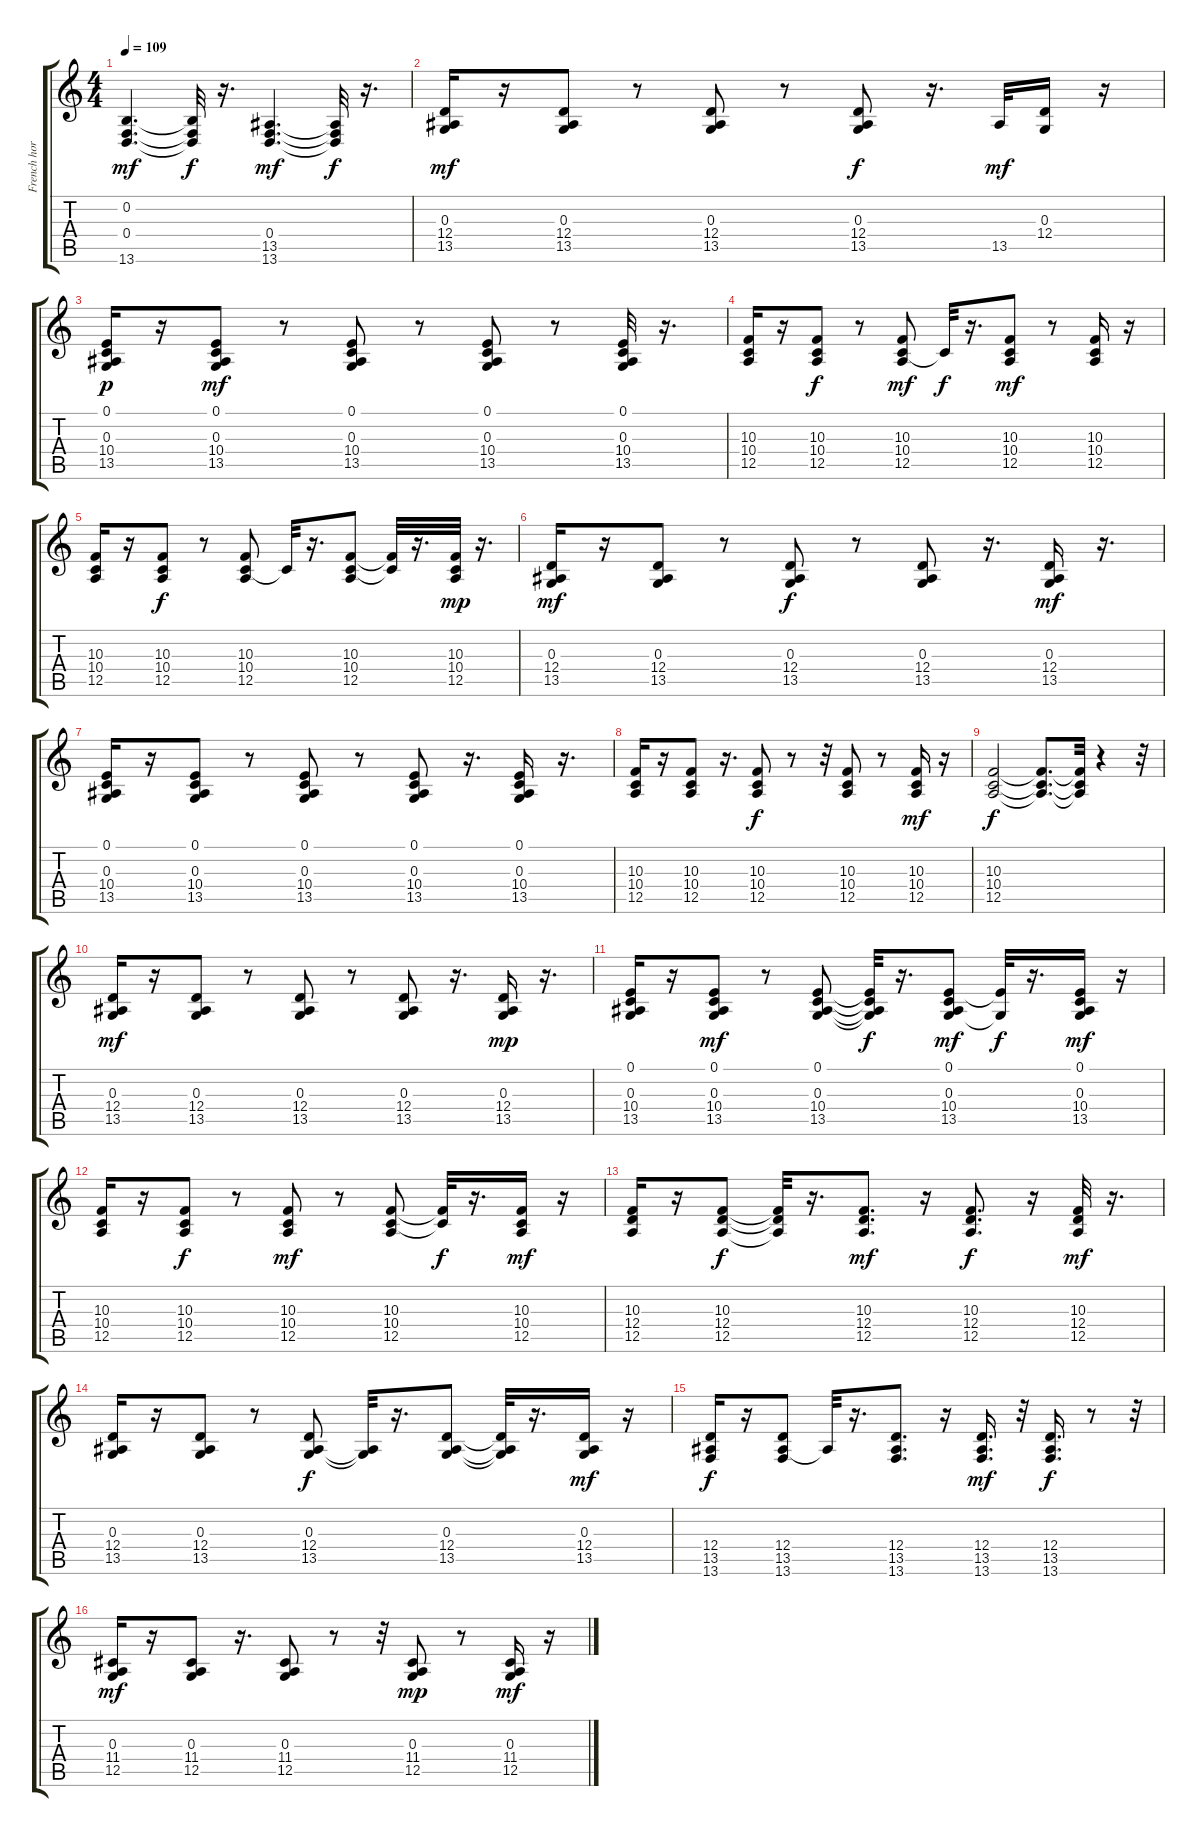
\track ("French horn" "French hor") {instrument frenchhorn}
\staff {score tabs}
\tuning (E4 B3 G3 D3 A2 E2) {hide}
\ts (4 4)
\tempo 109
\clef g2
\ks c
(0.2 0.4 13.6).4{d dy mf} (0.2{t} 0.4{t} 13.6{t}).32{dy f} r.16{d} (0.4 13.5 13.6).4{d dy mf} (0.4{t} 13.5{t} 13.6{t}).32{dy f} r.16{d} |
(0.3 12.4 13.5).16{dy mf} r.16 (0.3 12.4 13.5).8 r.8 (0.3 12.4 13.5).8 r.8 (0.3 12.4 13.5).8{dy f} r.16{d} 13.5.32{dy mf} (0.3 12.4).16 r.16 |
(0.1 0.3 10.4 13.5).16{dy p} r.16 (0.1 0.3 10.4 13.5).8{dy mf} r.8 (0.1 0.3 10.4 13.5).8 r.8 (0.1 0.3 10.4 13.5).8 r.8 (0.1 0.3 10.4 13.5).32 r.16{d} |
(10.3 10.4 12.5).16 r.16 (10.3 10.4 12.5).8{dy f} r.8 (10.3 10.4 12.5).8{dy mf} 10.4{t}.32{dy f} r.16{d} (10.3 10.4 12.5).8{dy mf} r.8 (10.3 10.4 12.5).16 r.16 |
(10.3 10.4 12.5).16 r.16 (10.3 10.4 12.5).8{dy f} r.8 (10.3 10.4 12.5).8 10.4{t}.32 r.16{d} (10.3 10.4 12.5).8 (10.3{t} 10.4{t}).32 r.16{d} (10.3 10.4 12.5).32{dy mp} r.16{d} |
(0.3 12.4 13.5).16{dy mf} r.16 (0.3 12.4 13.5).8 r.8 (0.3 12.4 13.5).8{dy f} r.8 (0.3 12.4 13.5).8 r.16{d} (0.3 12.4 13.5).16{dy mf} r.16{d} |
(0.1 0.3 10.4 13.5).16 r.16 (0.1 0.3 10.4 13.5).8 r.8 (0.1 0.3 10.4 13.5).8 r.8 (0.1 0.3 10.4 13.5).8 r.16{d} (0.1 0.3 10.4 13.5).16 r.16{d} |
(10.3 10.4 12.5).16 r.16 (10.3 10.4 12.5).8 r.16{d} (10.3 10.4 12.5).8{dy f} r.8 r.32 (10.3 10.4 12.5).8 r.8 (10.3 10.4 12.5).16{dy mf} r.16 |
(10.3 10.4 12.5).2{dy f} (10.3{t} 10.4{t} 12.5{t}).8{d} (10.3{t} 10.4{t} 12.5{t}).32 r.4 r.32 |
(0.3 12.4 13.5).16{dy mf} r.16 (0.3 12.4 13.5).8 r.8 (0.3 12.4 13.5).8 r.8 (0.3 12.4 13.5).8 r.16{d} (0.3 12.4 13.5).16{dy mp} r.16{d} |
(0.1 0.3 10.4 13.5).16 r.16 (0.1 0.3 10.4 13.5).8{dy mf} r.8 (0.1 0.3 10.4 13.5).8 (0.1{t} 0.3{t} 10.4{t} 13.5{t}).32{dy f} r.16{d} (0.1 0.3 10.4 13.5).8{dy mf} (0.1{t} 0.3{t}).32{dy f} r.16{d} (0.1 0.3 10.4 13.5).16{dy mf} r.16 |
(10.3 10.4 12.5).16 r.16 (10.3 10.4 12.5).8{dy f} r.8 (10.3 10.4 12.5).8{dy mf} r.8 (10.3 10.4 12.5).8 (10.3{t} 10.4{t}).32{dy f} r.16{d} (10.3 10.4 12.5).16{dy mf} r.16 |
(10.3 12.4 12.5).16 r.16 (10.3 12.4 12.5).8{dy f} (10.3{t} 12.4{t} 12.5{t}).32 r.16{d} (10.3 12.4 12.5).8{d dy mf} r.16 (10.3 12.4 12.5).8{d dy f} r.16 (10.3 12.4 12.5).32{dy mf} r.16{d} |
(0.3 12.4 13.5).16 r.16 (0.3 12.4 13.5).8 r.8 (0.3 12.4 13.5).8{dy f} (0.3{t} 13.5{t}).32 r.16{d} (0.3 12.4 13.5).8 (0.3{t} 12.4{t} 13.5{t}).32 r.16{d} (0.3 12.4 13.5).16{dy mf} r.16 |
(12.4 13.5 13.6).16{dy f} r.16 (12.4 13.5 13.6).8 13.5{t}.32 r.16{d} (12.4 13.5 13.6).8{d} r.16 (12.4 13.5 13.6).16{d dy mf} r.32 (12.4 13.5 13.6).16{d dy f} r.8 r.32 |
(0.3 11.4 12.5).16{dy mf} r.16 (0.3 11.4 12.5).8 r.16{d} (0.3 11.4 12.5).8 r.8 r.32 (0.3 11.4 12.5).8{dy mp} r.8 (0.3 11.4 12.5).16{dy mf} r.16
